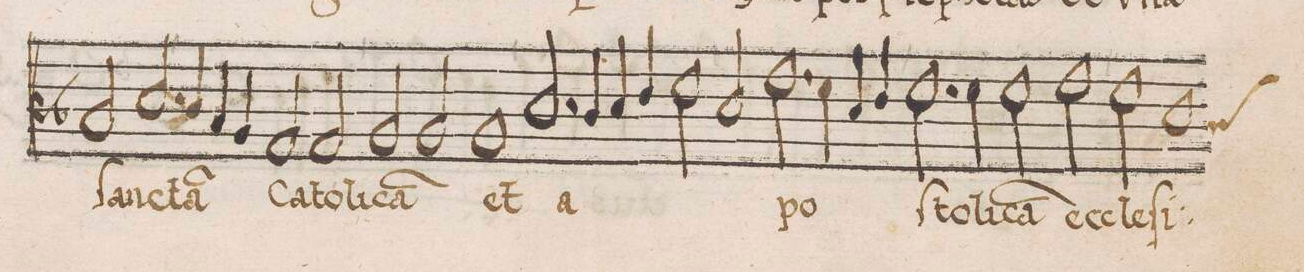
**kern	**text
*I"ALTVS	*
*clefC3	*
*k[b-]	*
*met(C|)	*
*M2/1	*
2B-/	ſanc-
2.d/	-ta(m)
=138	=138
4c/	.
4B-/	.
4A/	.
2G/	ca-
2G/	-to-
=139	=139
2A/	-li-
2A/	-ca(m)
1A/	et
=140	=140
2.d/	a-
4c/	.
4d/	.
4e/	.
2f\	.
=141	=141
2d/	.
2.g\	-po-
4f\	.
4d/	.
4e/	.
=142	=142
2.f\	-ſto-
4f\	-li-
2f\	-ca(m)
2g\	ec-
=143	=143
2f\	-cle-
*custos:c	*
1d\	-ſi-
*-	*-
